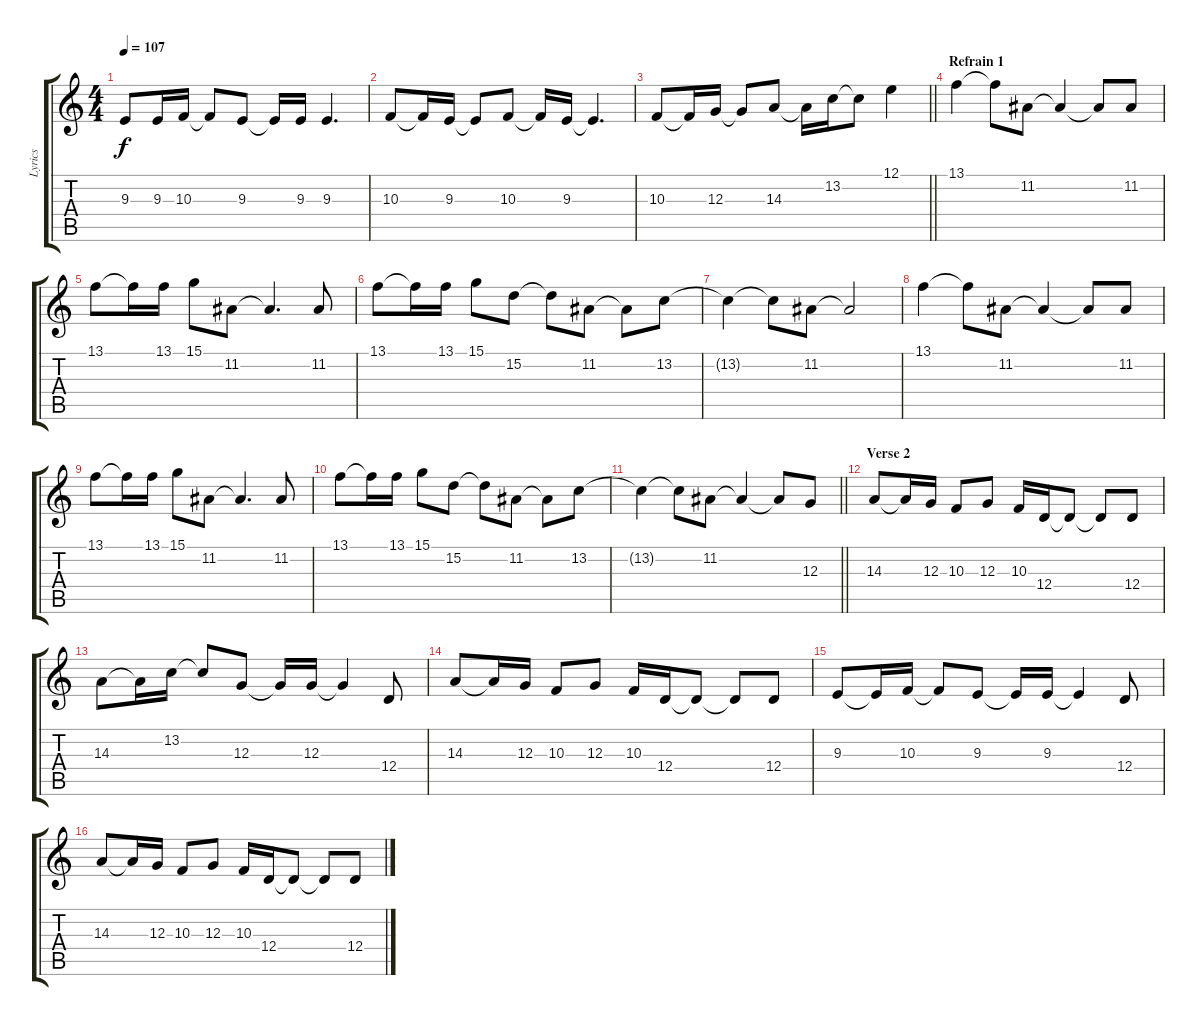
\track ("Lyrics" "Lyrics") {instrument pad4choir}
\staff {score tabs}
\tuning (E4 B3 G3 D3 A2 D2) {hide}
\ts (4 4)
\tempo 107
\clef g2
\ks c
9.3.8{dy f} 9.3.16 10.3.16 10.3{t}.8 9.3.8 9.3{t}.16 9.3.16 9.3.4{d} |
10.3.8 10.3{t}.16 9.3.16 9.3{t}.8 10.3.8 10.3{t}.16 9.3.16 9.3{t}.4{d} |
\barLineRight lightlight
10.3.8 10.3{t}.16 12.3.16 12.3{t}.8 14.3.8 14.3{t}.16 13.2.16 13.2{t}.8 12.1.4 |
\section ("" "Refrain 1")
13.1.4 13.1{t}.8 11.2.8 11.2{t}.4 11.2{t}.8 11.2.8 |
13.1.8 13.1{t}.16 13.1.16 15.1.8 11.2.8 11.2{t}.4{d} 11.2.8 |
13.1.8 13.1{t}.16 13.1.16 15.1.8 15.2.8 15.2{t}.8 11.2.8 11.2{t}.8 13.2.8 |
13.2{t}.4 13.2{t}.8 11.2.8 11.2{t}.2 |
13.1.4 13.1{t}.8 11.2.8 11.2{t}.4 11.2{t}.8 11.2.8 |
13.1.8 13.1{t}.16 13.1.16 15.1.8 11.2.8 11.2{t}.4{d} 11.2.8 |
13.1.8 13.1{t}.16 13.1.16 15.1.8 15.2.8 15.2{t}.8 11.2.8 11.2{t}.8 13.2.8 |
\barLineRight lightlight
13.2{t}.4 13.2{t}.8 11.2.8 11.2{t}.4 11.2{t}.8 12.3.8 |
\section ("" "Verse 2")
14.3.8 14.3{t}.16 12.3.16 10.3.8 12.3.8 10.3.16 12.4.16 12.4{t}.8 12.4{t}.8 12.4.8 |
14.3.8 14.3{t}.16 13.2.16 13.2{t}.8 12.3.8 12.3{t}.16 12.3.16 12.3{t}.4 12.4.8 |
14.3.8 14.3{t}.16 12.3.16 10.3.8 12.3.8 10.3.16 12.4.16 12.4{t}.8 12.4{t}.8 12.4.8 |
9.3.8 9.3{t}.16 10.3.16 10.3{t}.8 9.3.8 9.3{t}.16 9.3.16 9.3{t}.4 12.4.8 |
14.3.8 14.3{t}.16 12.3.16 10.3.8 12.3.8 10.3.16 12.4.16 12.4{t}.8 12.4{t}.8 12.4.8
